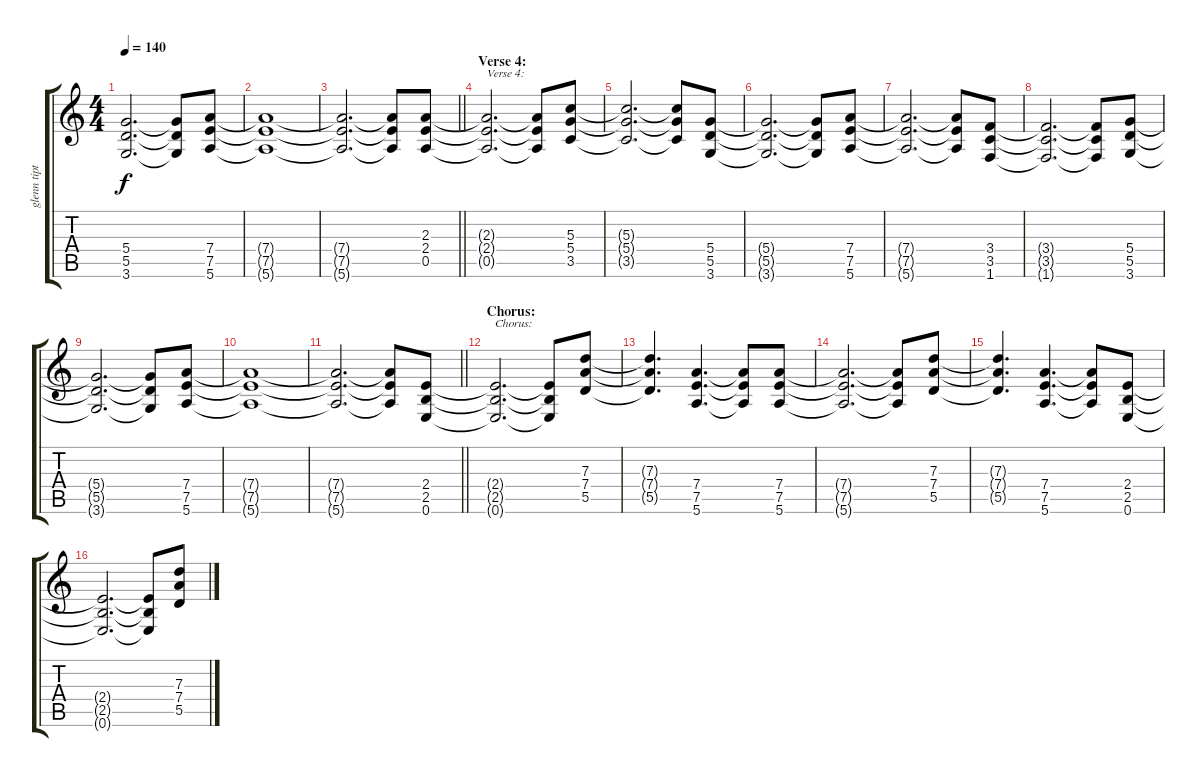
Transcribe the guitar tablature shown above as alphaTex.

\track ("glenn tipton" "glenn tipt") {instrument overdrivenguitar}
\staff {score tabs}
\tuning (E4 B3 G3 D3 A2 E2) {hide}
\ts (4 4)
\tempo 140
\clef g2
\ks c
(5.4{t} 5.5{t} 3.6{t}).2{d dy f} (5.4{t} 5.5{t} 3.6{t}).8 (7.4 7.5 5.6).8 |
(7.4{t} 7.5{t} 5.6{t}).1 |
\barLineRight lightlight
(7.4{t} 7.5{t} 5.6{t}).2{d} (7.4{t} 7.5{t} 5.6{t}).8 (2.3 2.4 0.5).8 |
\section ("" "Verse 4:")
(2.3{t} 2.4{t} 0.5{t}).2{d txt "Verse 4:"} (2.3{t} 2.4{t} 0.5{t}).8 (5.3 5.4 3.5).8 |
(5.3{t} 5.4{t} 3.5{t}).2{d} (5.3{t} 5.4{t} 3.5{t}).8 (5.4 5.5 3.6).8 |
(5.4{t} 5.5{t} 3.6{t}).2{d} (5.4{t} 5.5{t} 3.6{t}).8 (7.4 7.5 5.6).8 |
(7.4{t} 7.5{t} 5.6{t}).2{d} (7.4{t} 7.5{t} 5.6{t}).8 (3.4 3.5 1.6).8 |
(3.4{t} 3.5{t} 1.6{t}).2{d} (3.4{t} 3.5{t} 1.6{t}).8 (5.4 5.5 3.6).8 |
(5.4{t} 5.5{t} 3.6{t}).2{d} (5.4{t} 5.5{t} 3.6{t}).8 (7.4 7.5 5.6).8 |
(7.4{t} 7.5{t} 5.6{t}).1 |
\barLineRight lightlight
(7.4{t} 7.5{t} 5.6{t}).2{d} (7.4{t} 7.5{t} 5.6{t}).8 (2.4 2.5 0.6).8 |
\section ("" "Chorus:")
(2.4{t} 2.5{t} 0.6{t}).2{d txt "Chorus:"} (2.4{t} 2.5{t} 0.6{t}).8 (7.3 7.4 5.5).8 |
(7.3{t} 7.4{t} 5.5{t}).4{d} (7.4 7.5 5.6).4{d} (7.4{t} 7.5{t} 5.6{t}).8 (7.4 7.5 5.6).8 |
(7.4{t} 7.5{t} 5.6{t}).2{d} (7.4{t} 7.5{t} 5.6{t}).8 (7.3 7.4 5.5).8 |
(7.3{t} 7.4{t} 5.5{t}).4{d} (7.4 7.5 5.6).4{d} (7.4{t} 7.5{t} 5.6{t}).8 (2.4 2.5 0.6).8 |
(2.4{t} 2.5{t} 0.6{t}).2{d} (2.4{t} 2.5{t} 0.6{t}).8 (7.3 7.4 5.5).8
